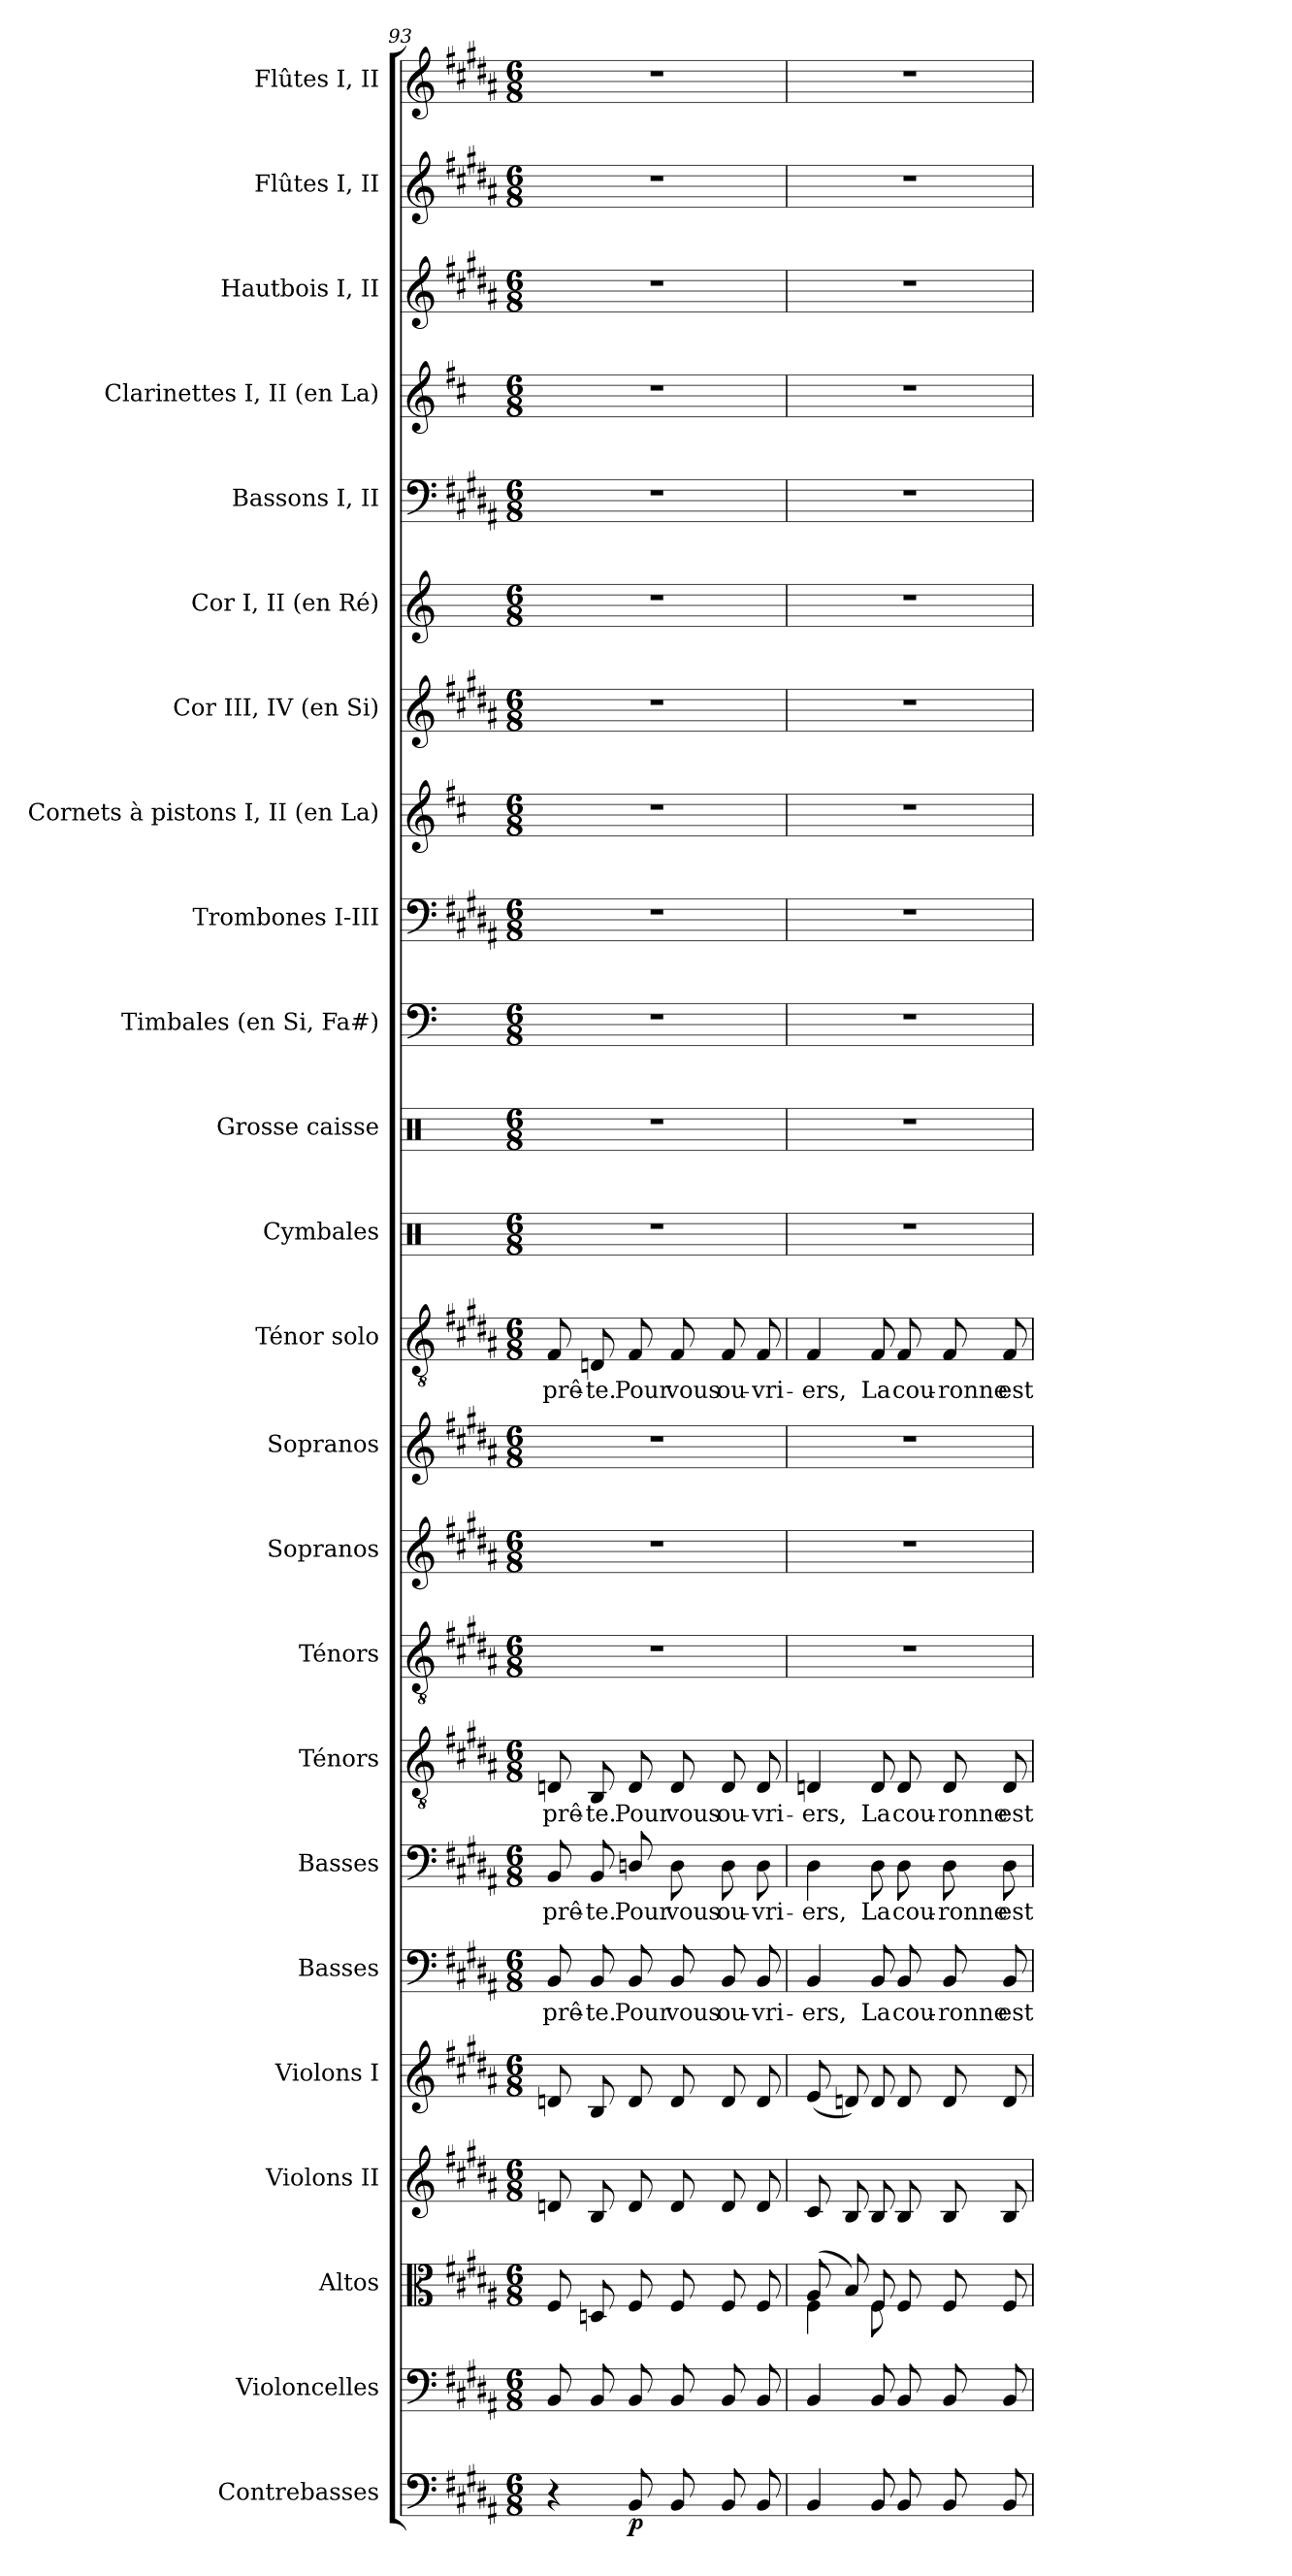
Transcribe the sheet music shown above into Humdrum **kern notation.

**kern	**dynam	**kern	**kern	**kern	**kern	**kern	**text	**kern	**text	**kern	**text	**kern	**kern	**kern	**kern	**text	**kern	**kern	**kern	**kern	**kern	**kern	**kern	**kern	**kern	**kern	**kern	**kern
*part24	*part24	*part23	*part22	*part21	*part20	*part19	*part19	*part18	*part18	*part17	*part17	*part16	*part15	*part14	*part13	*part13	*part12	*part11	*part10	*part9	*part8	*part7	*part6	*part5	*part4	*part3	*part2	*part1
*staff24	*staff24	*staff23	*staff22	*staff21	*staff20	*staff19	*staff19	*staff18	*staff18	*staff17	*staff17	*staff16	*staff15	*staff14	*staff13	*staff13	*staff12	*staff11	*staff10	*staff9	*staff8	*staff7	*staff6	*staff5	*staff4	*staff3	*staff2	*staff1
*I"Contrebasses	*	*I"Violoncelles	*I"Altos	*I"Violons II	*I"Violons I	*I"Basses	*	*I"Basses	*	*I"Ténors	*	*I"Ténors	*I"Sopranos	*I"Sopranos	*I"Ténor solo	*	*I"Cymbales	*I"Grosse caisse	*I"Timbales (en Si, Fa#)	*I"Trombones I-III	*I"Cornets à pistons I, II (en La)	*I"Cor III, IV (en Si)	*I"Cor I, II (en Ré)	*I"Bassons I, II	*I"Clarinettes I, II (en La)	*I"Hautbois I, II	*I"Flûtes I, II	*I"Flûtes I, II
*I'Cb.	*	*I'Vlles	*I'Altos	*I'Vns II	*I'Vns I	*I'Basses	*	*I'Basses	*	*I'Tén.	*	*I'Tén.	*I'Sopr.	*I'Sopr.	*I'Tén. solo	*	*I'Cym.	*I'G. c.	*I'Timb.	*I'Trb.	*I'C.à p. (La)	*I'Cor (Si)	*I'Cor (Ré)	*I'Bns	*I'Cl. (La)	*I'Hb.	*I'Fl.	*I'Fl.
*clefF4	*	*clefF4	*clefC3	*clefG2	*clefG2	*clefF4	*	*clefF4	*	*clefGv2	*	*clefGv2	*clefG2	*clefG2	*clefGv2	*	*clefX	*clefX	*clefF4	*clefF4	*clefG2	*clefG2	*clefG2	*clefF4	*clefG2	*clefG2	*clefG2	*clefG2
*ITrd7c12	*	*	*	*	*	*	*	*	*	*ITrd7c12	*	*ITrd7c12	*	*	*ITrd7c12	*	*	*	*	*	*ITrd2c3	*ITrd8c13	*ITrd6c10	*	*ITrd2c3	*	*	*
*k[f#c#g#d#a#]	*	*k[f#c#g#d#a#]	*k[f#c#g#d#a#]	*k[f#c#g#d#a#]	*k[f#c#g#d#a#]	*k[f#c#g#d#a#]	*	*k[f#c#g#d#a#]	*	*k[f#c#g#d#a#]	*	*k[f#c#g#d#a#]	*k[f#c#g#d#a#]	*k[f#c#g#d#a#]	*k[f#c#g#d#a#]	*	*k[]	*k[]	*k[]	*k[f#c#g#d#a#]	*k[f#c#g#d#a#]	*k[f#c#g#d#a#]	*k[f#c#]	*k[f#c#g#d#a#]	*k[f#c#g#d#a#]	*k[f#c#g#d#a#]	*k[f#c#g#d#a#]	*k[f#c#g#d#a#]
*B:	*	*B:	*B:	*B:	*B:	*B:	*	*B:	*	*B:	*	*B:	*B:	*B:	*B:	*	*C:	*C:	*C:	*B:	*B:	*B:	*D:	*B:	*B:	*B:	*B:	*B:
*M6/8	*	*M6/8	*M6/8	*M6/8	*M6/8	*M6/8	*	*M6/8	*	*M6/8	*	*M6/8	*M6/8	*M6/8	*M6/8	*	*M6/8	*M6/8	*M6/8	*M6/8	*M6/8	*M6/8	*M6/8	*M6/8	*M6/8	*M6/8	*M6/8	*M6/8
=93	=93	=93	=93	=93	=93	=93	=93	=93	=93	=93	=93	=93	=93	=93	=93	=93	=93	=93	=93	=93	=93	=93	=93	=93	=93	=93	=93	=93
!	!	!	!	!	!	!	!LO:LY:b:color=#000000	!	!	!	!	!	!	!	!	!	!	!	!	!	!	!	!	!	!	!	!	!
!	!	!	!	!	!	!	!	!	!LO:LY:b:color=#000000	!	!	!	!	!	!	!	!	!	!	!	!	!	!	!	!	!	!	!
!	!	!	!	!	!	!	!	!	!	!	!LO:LY:b:color=#000000	!LO:N:vis=1	!LO:N:vis=1	!LO:N:vis=1	!	!	!	!	!	!	!	!	!	!	!	!	!	!
!	!	!	!	!	!	!	!	!	!	!	!	!	!	!	!	!LO:LY:b:color=#000000	!LO:N:vis=1	!LO:N:vis=1	!LO:N:vis=1	!LO:N:vis=1	!LO:N:vis=1	!LO:N:vis=1	!LO:N:vis=1	!LO:N:vis=1	!LO:N:vis=1	!LO:N:vis=1	!LO:N:vis=1	!LO:N:vis=1
4r	.	8BBi/	8F#i/	8dni/	8dni/	8BBi/	prê-	8BBi/	prê-	8DDni/	prê-	2.r	2.r	2.r	8FF#i/	prê-	2.r	2.r	2.r	2.r	2.r	2.r	2.r	2.r	2.r	2.r	2.r	2.r
!	!	!	!	!	!	!	!LO:LY:b:color=#000000	!	!	!	!	!	!	!	!	!	!	!	!	!	!	!	!	!	!	!	!	!
!	!	!	!	!	!	!	!	!	!LO:LY:b:color=#000000	!	!	!	!	!	!	!	!	!	!	!	!	!	!	!	!	!	!	!
!	!	!	!	!	!	!	!	!	!	!	!LO:LY:b:color=#000000	!	!	!	!	!	!	!	!	!	!	!	!	!	!	!	!	!
!	!	!	!	!	!	!	!	!	!	!	!	!	!	!	!	!LO:LY:b:color=#000000	!	!	!	!	!	!	!	!	!	!	!	!
.	.	8BBi/	8Dni/	8Bi/	8Bi/	8BBi/	-te.	8BBi/	-te.	8BBBi/	-te.	.	.	.	8DDni/	-te.	.	.	.	.	.	.	.	.	.	.	.	.
!	!	!	!	!	!	!	!LO:LY:b:color=#000000	!	!	!	!	!	!	!	!	!	!	!	!	!	!	!	!	!	!	!	!	!
!	!	!	!	!	!	!	!	!	!LO:LY:b:color=#000000	!	!	!	!	!	!	!	!	!	!	!	!	!	!	!	!	!	!	!
!	!	!	!	!	!	!	!	!	!	!	!LO:LY:b:color=#000000	!	!	!	!	!	!	!	!	!	!	!	!	!	!	!	!	!
!	!	!	!	!	!	!	!	!	!	!	!	!	!	!	!	!LO:LY:b:color=#000000	!	!	!	!	!	!	!	!	!	!	!	!
8BBBi/	p	8BBi/	8F#i/	8di/	8di/	8BBi/	Pour	8Dni/	Pour	8DDi/	Pour	.	.	.	8FF#i/	Pour	.	.	.	.	.	.	.	.	.	.	.	.
!	!	!	!	!	!	!	!LO:LY:b:color=#000000	!	!	!	!	!	!	!	!	!	!	!	!	!	!	!	!	!	!	!	!	!
!	!	!	!	!	!	!	!	!	!LO:LY:b:color=#000000	!	!	!	!	!	!	!	!	!	!	!	!	!	!	!	!	!	!	!
!	!	!	!	!	!	!	!	!	!	!	!LO:LY:b:color=#000000	!	!	!	!	!	!	!	!	!	!	!	!	!	!	!	!	!
!	!	!	!	!	!	!	!	!	!	!	!	!	!	!	!	!LO:LY:b:color=#000000	!	!	!	!	!	!	!	!	!	!	!	!
8BBBi/	.	8BBi/	8F#i/	8di/	8di/	8BBi/	vous	8Di\	vous	8DDi/	vous	.	.	.	8FF#i/	vous	.	.	.	.	.	.	.	.	.	.	.	.
!	!	!	!	!	!	!	!LO:LY:b:color=#000000	!	!	!	!	!	!	!	!	!	!	!	!	!	!	!	!	!	!	!	!	!
!	!	!	!	!	!	!	!	!	!LO:LY:b:color=#000000	!	!	!	!	!	!	!	!	!	!	!	!	!	!	!	!	!	!	!
!	!	!	!	!	!	!	!	!	!	!	!LO:LY:b:color=#000000	!	!	!	!	!	!	!	!	!	!	!	!	!	!	!	!	!
!	!	!	!	!	!	!	!	!	!	!	!	!	!	!	!	!LO:LY:b:color=#000000	!	!	!	!	!	!	!	!	!	!	!	!
8BBBi/	.	8BBi/	8F#i/	8di/	8di/	8BBi/	ou-	8Di\	ou-	8DDi/	ou-	.	.	.	8FF#i/	ou-	.	.	.	.	.	.	.	.	.	.	.	.
!	!	!	!	!	!	!	!LO:LY:b:color=#000000	!	!	!	!	!	!	!	!	!	!	!	!	!	!	!	!	!	!	!	!	!
!	!	!	!	!	!	!	!	!	!LO:LY:b:color=#000000	!	!	!	!	!	!	!	!	!	!	!	!	!	!	!	!	!	!	!
!	!	!	!	!	!	!	!	!	!	!	!LO:LY:b:color=#000000	!	!	!	!	!	!	!	!	!	!	!	!	!	!	!	!	!
!	!	!	!	!	!	!	!	!	!	!	!	!	!	!	!	!LO:LY:b:color=#000000	!	!	!	!	!	!	!	!	!	!	!	!
8BBBi/	.	8BBi/	8F#i/	8di/	8di/	8BBi/	-vri-	8Di\	-vri-	8DDi/	-vri-	.	.	.	8FF#i/	-vri-	.	.	.	.	.	.	.	.	.	.	.	.
=94	=94	=94	=94	=94	=94	=94	=94	=94	=94	=94	=94	=94	=94	=94	=94	=94	=94	=94	=94	=94	=94	=94	=94	=94	=94	=94	=94	=94
*	*	*	*^	*	*	*	*	*	*	*	*	*	*	*	*	*	*	*	*	*	*	*	*	*	*	*	*	*
!	!	!	!	!	!	!	!	!LO:LY:b:color=#000000	!	!	!	!	!	!	!	!	!	!	!	!	!	!	!	!	!	!	!	!	!
!	!	!	!	!	!	!	!	!	!	!LO:LY:b:color=#000000	!	!	!	!	!	!	!	!	!	!	!	!	!	!	!	!	!	!	!
!	!	!	!	!	!	!	!	!	!	!	!	!LO:LY:b:color=#000000	!LO:N:vis=1	!LO:N:vis=1	!LO:N:vis=1	!	!	!	!	!	!	!	!	!	!	!	!	!	!
!	!	!	!	!	!	!	!	!	!	!	!	!	!	!	!	!	!LO:LY:b:color=#000000	!LO:N:vis=1	!LO:N:vis=1	!LO:N:vis=1	!LO:N:vis=1	!LO:N:vis=1	!LO:N:vis=1	!LO:N:vis=1	!LO:N:vis=1	!LO:N:vis=1	!LO:N:vis=1	!LO:N:vis=1	!LO:N:vis=1
4BBBi/	.	4BBi/	(8A#i/	4F#i\	8c#i/	(8ei/	4BBi/	-ers,	4D#i\	-ers,	4DDni/	-ers,	2.r	2.r	2.r	4FF#i/	-ers,	2.r	2.r	2.r	2.r	2.r	2.r	2.r	2.r	2.r	2.r	2.r	2.r
.	.	.	8Bi/)	.	8Bi/	8dni/)	.	.	.	.	.	.	.	.	.	.	.	.	.	.	.	.	.	.	.	.	.	.	.
!	!	!	!	!	!	!	!	!LO:LY:b:color=#000000	!	!	!	!	!	!	!	!	!	!	!	!	!	!	!	!	!	!	!	!	!
!	!	!	!	!	!	!	!	!	!	!LO:LY:b:color=#000000	!	!	!	!	!	!	!	!	!	!	!	!	!	!	!	!	!	!	!
!	!	!	!	!	!	!	!	!	!	!	!	!LO:LY:b:color=#000000	!	!	!	!	!	!	!	!	!	!	!	!	!	!	!	!	!
!	!	!	!	!	!	!	!	!	!	!	!	!	!	!	!	!	!LO:LY:b:color=#000000	!	!	!	!	!	!	!	!	!	!	!	!
8BBBi/	.	8BBi/	8F#i/	8F#i\	8Bi/	8di/	8BBi/	La	8D#i\	La	8DDi/	La	.	.	.	8FF#i/	La	.	.	.	.	.	.	.	.	.	.	.	.
!	!	!	!	!	!	!	!	!LO:LY:b:color=#000000	!	!	!	!	!	!	!	!	!	!	!	!	!	!	!	!	!	!	!	!	!
!	!	!	!	!	!	!	!	!	!	!LO:LY:b:color=#000000	!	!	!	!	!	!	!	!	!	!	!	!	!	!	!	!	!	!	!
!	!	!	!	!	!	!	!	!	!	!	!	!LO:LY:b:color=#000000	!	!	!	!	!	!	!	!	!	!	!	!	!	!	!	!	!
!	!	!	!	!	!	!	!	!	!	!	!	!	!	!	!	!	!LO:LY:b:color=#000000	!	!	!	!	!	!	!	!	!	!	!	!
8BBBi/	.	8BBi/	8F#i/	4.ryy	8Bi/	8di/	8BBi/	cou-	8D#i\	cou-	8DDi/	cou-	.	.	.	8FF#i/	cou-	.	.	.	.	.	.	.	.	.	.	.	.
!	!	!	!	!	!	!	!	!LO:LY:b:color=#000000	!	!	!	!	!	!	!	!	!	!	!	!	!	!	!	!	!	!	!	!	!
!	!	!	!	!	!	!	!	!	!	!LO:LY:b:color=#000000	!	!	!	!	!	!	!	!	!	!	!	!	!	!	!	!	!	!	!
!	!	!	!	!	!	!	!	!	!	!	!	!LO:LY:b:color=#000000	!	!	!	!	!	!	!	!	!	!	!	!	!	!	!	!	!
!	!	!	!	!	!	!	!	!	!	!	!	!	!	!	!	!	!LO:LY:b:color=#000000	!	!	!	!	!	!	!	!	!	!	!	!
8BBBi/	.	8BBi/	8F#i/	.	8Bi/	8di/	8BBi/	-ronne	8D#i\	-ronne	8DDi/	-ronne	.	.	.	8FF#i/	-ronne	.	.	.	.	.	.	.	.	.	.	.	.
!	!	!	!	!	!	!	!	!LO:LY:b:color=#000000	!	!	!	!	!	!	!	!	!	!	!	!	!	!	!	!	!	!	!	!	!
!	!	!	!	!	!	!	!	!	!	!LO:LY:b:color=#000000	!	!	!	!	!	!	!	!	!	!	!	!	!	!	!	!	!	!	!
!	!	!	!	!	!	!	!	!	!	!	!	!LO:LY:b:color=#000000	!	!	!	!	!	!	!	!	!	!	!	!	!	!	!	!	!
!	!	!	!	!	!	!	!	!	!	!	!	!	!	!	!	!	!LO:LY:b:color=#000000	!	!	!	!	!	!	!	!	!	!	!	!
8BBBi/	.	8BBi/	8F#i/	.	8Bi/	8di/	8BBi/	est	8D#i\	est	8DDi/	est	.	.	.	8FF#i/	est	.	.	.	.	.	.	.	.	.	.	.	.
*	*	*	*v	*v	*	*	*	*	*	*	*	*	*	*	*	*	*	*	*	*	*	*	*	*	*	*	*	*	*
=	=	=	=	=	=	=	=	=	=	=	=	=	=	=	=	=	=	=	=	=	=	=	=	=	=	=	=	=
*-	*-	*-	*-	*-	*-	*-	*-	*-	*-	*-	*-	*-	*-	*-	*-	*-	*-	*-	*-	*-	*-	*-	*-	*-	*-	*-	*-	*-
